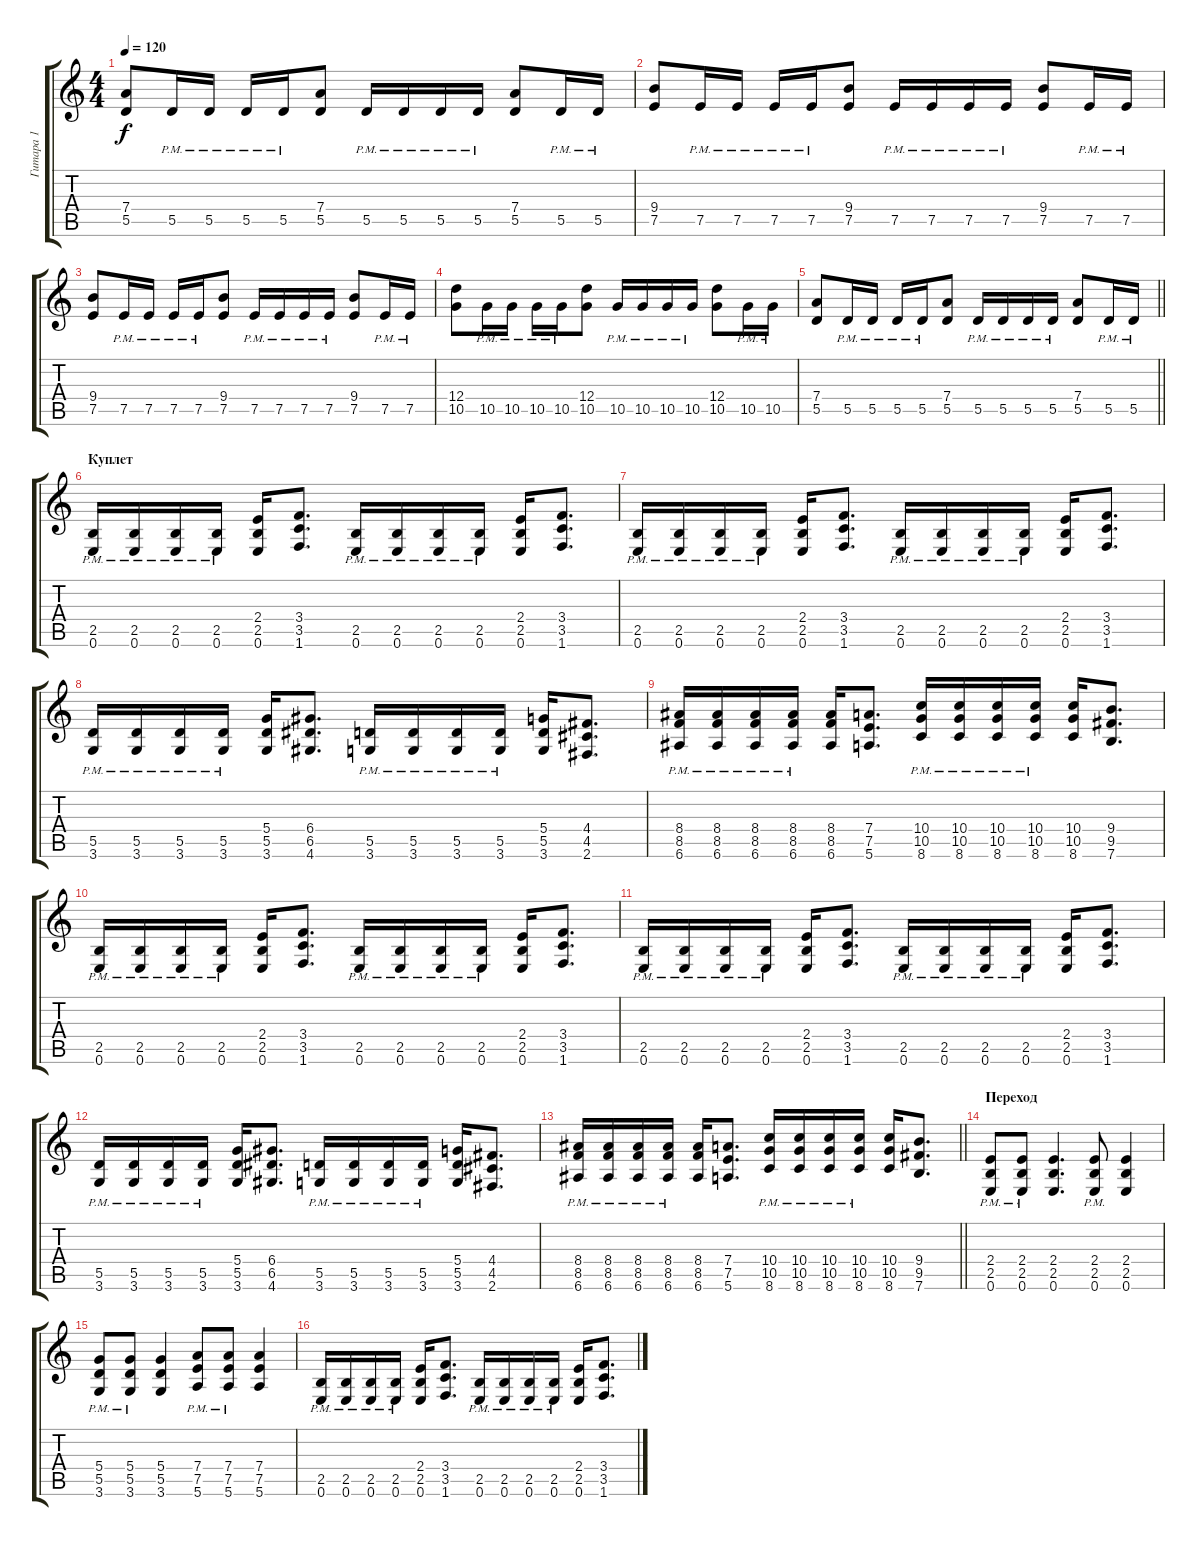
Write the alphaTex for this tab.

\track ("Гитара 1" "Гитара 1") {instrument distortionguitar}
\staff {score tabs}
\tuning (E4 B3 G3 D3 A2 E2) {hide}
\ts (4 4)
\tempo 120
\clef g2
\ks c
(7.4 5.5).8{dy f} 5.5{pm}.16 5.5{pm}.16 5.5{pm}.16 5.5{pm}.16 (7.4 5.5).8 5.5{pm}.16 5.5{pm}.16 5.5{pm}.16 5.5{pm}.16 (7.4 5.5).8 5.5{pm}.16 5.5{pm}.16 |
(9.4 7.5).8 7.5{pm}.16 7.5{pm}.16 7.5{pm}.16 7.5{pm}.16 (9.4 7.5).8 7.5{pm}.16 7.5{pm}.16 7.5{pm}.16 7.5{pm}.16 (9.4 7.5).8 7.5{pm}.16 7.5{pm}.16 |
(9.4 7.5).8 7.5{pm}.16 7.5{pm}.16 7.5{pm}.16 7.5{pm}.16 (9.4 7.5).8 7.5{pm}.16 7.5{pm}.16 7.5{pm}.16 7.5{pm}.16 (9.4 7.5).8 7.5{pm}.16 7.5{pm}.16 |
(12.4 10.5).8 10.5{pm}.16 10.5{pm}.16 10.5{pm}.16 10.5{pm}.16 (12.4 10.5).8 10.5{pm}.16 10.5{pm}.16 10.5{pm}.16 10.5{pm}.16 (12.4 10.5).8 10.5{pm}.16 10.5{pm}.16 |
\barLineRight lightlight
(7.4 5.5).8 5.5{pm}.16 5.5{pm}.16 5.5{pm}.16 5.5{pm}.16 (7.4 5.5).8 5.5{pm}.16 5.5{pm}.16 5.5{pm}.16 5.5{pm}.16 (7.4 5.5).8 5.5{pm}.16 5.5{pm}.16 |
\section ("" "Куплет")
(2.5{pm} 0.6{pm}).16 (2.5{pm} 0.6{pm}).16 (2.5{pm} 0.6{pm}).16 (2.5{pm} 0.6{pm}).16 (2.4 2.5 0.6).16 (3.4 3.5 1.6).8{d} (2.5{pm} 0.6{pm}).16 (2.5{pm} 0.6{pm}).16 (2.5{pm} 0.6{pm}).16 (2.5{pm} 0.6{pm}).16 (2.4 2.5 0.6).16 (3.4 3.5 1.6).8{d} |
(2.5{pm} 0.6{pm}).16 (2.5{pm} 0.6{pm}).16 (2.5{pm} 0.6{pm}).16 (2.5{pm} 0.6{pm}).16 (2.4 2.5 0.6).16 (3.4 3.5 1.6).8{d} (2.5{pm} 0.6{pm}).16 (2.5{pm} 0.6{pm}).16 (2.5{pm} 0.6{pm}).16 (2.5{pm} 0.6{pm}).16 (2.4 2.5 0.6).16 (3.4 3.5 1.6).8{d} |
(5.5{pm} 3.6{pm}).16 (5.5{pm} 3.6{pm}).16 (5.5{pm} 3.6{pm}).16 (5.5{pm} 3.6{pm}).16 (5.4 5.5 3.6).16 (6.4 6.5 4.6).8{d} (5.5{pm} 3.6{pm}).16 (5.5{pm} 3.6{pm}).16 (5.5{pm} 3.6{pm}).16 (5.5{pm} 3.6{pm}).16 (5.4 5.5 3.6).16 (4.4 4.5 2.6).8{d} |
(8.4{pm} 8.5{pm} 6.6{pm}).16 (8.4{pm} 8.5{pm} 6.6{pm}).16 (8.4{pm} 8.5{pm} 6.6{pm}).16 (8.4{pm} 8.5{pm} 6.6{pm}).16 (8.4 8.5 6.6).16 (7.4 7.5 5.6).8{d} (10.4{pm} 10.5{pm} 8.6{pm}).16 (10.4{pm} 10.5{pm} 8.6{pm}).16 (10.4{pm} 10.5{pm} 8.6{pm}).16 (10.4{pm} 10.5{pm} 8.6{pm}).16 (10.4 10.5 8.6).16 (9.4 9.5 7.6).8{d} |
(2.5{pm} 0.6{pm}).16 (2.5{pm} 0.6{pm}).16 (2.5{pm} 0.6{pm}).16 (2.5{pm} 0.6{pm}).16 (2.4 2.5 0.6).16 (3.4 3.5 1.6).8{d} (2.5{pm} 0.6{pm}).16 (2.5{pm} 0.6{pm}).16 (2.5{pm} 0.6{pm}).16 (2.5{pm} 0.6{pm}).16 (2.4 2.5 0.6).16 (3.4 3.5 1.6).8{d} |
(2.5{pm} 0.6{pm}).16 (2.5{pm} 0.6{pm}).16 (2.5{pm} 0.6{pm}).16 (2.5{pm} 0.6{pm}).16 (2.4 2.5 0.6).16 (3.4 3.5 1.6).8{d} (2.5{pm} 0.6{pm}).16 (2.5{pm} 0.6{pm}).16 (2.5{pm} 0.6{pm}).16 (2.5{pm} 0.6{pm}).16 (2.4 2.5 0.6).16 (3.4 3.5 1.6).8{d} |
(5.5{pm} 3.6{pm}).16 (5.5{pm} 3.6{pm}).16 (5.5{pm} 3.6{pm}).16 (5.5{pm} 3.6{pm}).16 (5.4 5.5 3.6).16 (6.4 6.5 4.6).8{d} (5.5{pm} 3.6{pm}).16 (5.5{pm} 3.6{pm}).16 (5.5{pm} 3.6{pm}).16 (5.5{pm} 3.6{pm}).16 (5.4 5.5 3.6).16 (4.4 4.5 2.6).8{d} |
\barLineRight lightlight
(8.4{pm} 8.5{pm} 6.6{pm}).16 (8.4{pm} 8.5{pm} 6.6{pm}).16 (8.4{pm} 8.5{pm} 6.6{pm}).16 (8.4{pm} 8.5{pm} 6.6{pm}).16 (8.4 8.5 6.6).16 (7.4 7.5 5.6).8{d} (10.4{pm} 10.5{pm} 8.6{pm}).16 (10.4{pm} 10.5{pm} 8.6{pm}).16 (10.4{pm} 10.5{pm} 8.6{pm}).16 (10.4{pm} 10.5{pm} 8.6{pm}).16 (10.4 10.5 8.6).16 (9.4 9.5 7.6).8{d} |
\section ("" "Переход")
(2.4{pm} 2.5{pm} 0.6{pm}).8 (2.4{pm} 2.5{pm} 0.6{pm}).8 (2.4 2.5 0.6).4{d} (2.4{pm} 2.5{pm} 0.6{pm}).8 (2.4 2.5 0.6).4 |
(5.4{pm} 5.5{pm} 3.6{pm}).8 (5.4{pm} 5.5{pm} 3.6{pm}).8 (5.4 5.5 3.6).4 (7.4{pm} 7.5{pm} 5.6{pm}).8 (7.4{pm} 7.5{pm} 5.6{pm}).8 (7.4 7.5 5.6).4 |
(2.5{pm} 0.6{pm}).16 (2.5{pm} 0.6{pm}).16 (2.5{pm} 0.6{pm}).16 (2.5{pm} 0.6{pm}).16 (2.4 2.5 0.6).16 (3.4 3.5 1.6).8{d} (2.5{pm} 0.6{pm}).16 (2.5{pm} 0.6{pm}).16 (2.5{pm} 0.6{pm}).16 (2.5{pm} 0.6{pm}).16 (2.4 2.5 0.6).16 (3.4 3.5 1.6).8{d}
